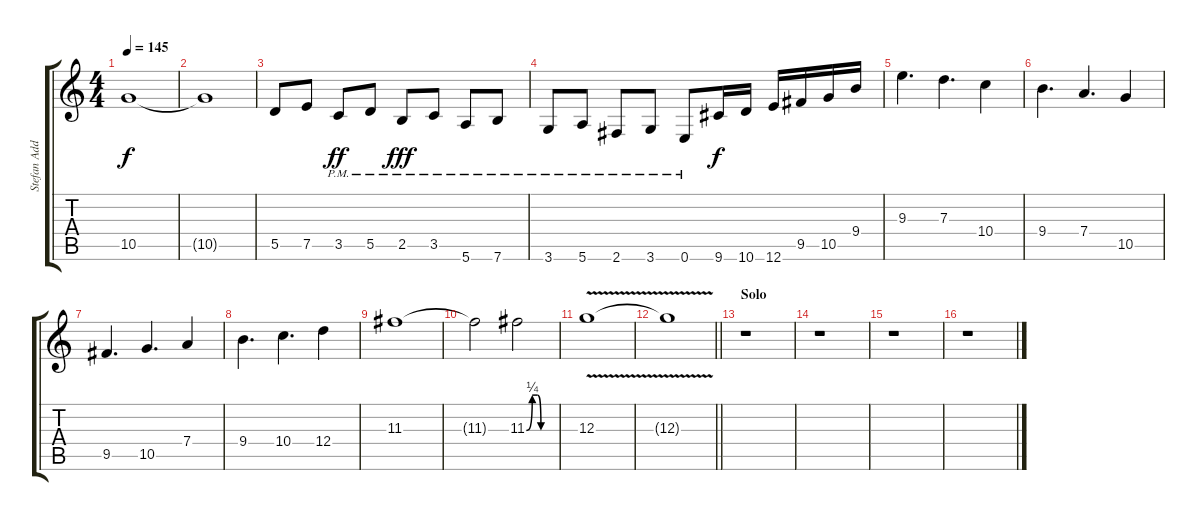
\track ("Stefan Add." "Stefan Add") {instrument distortionguitar}
\staff {score tabs}
\tuning (E4 B3 G3 D3 A2 E2) {hide}
\ts (4 4)
\tempo 145
\clef g2
\ks c
10.5.1{dy f} |
10.5{t}.1 |
5.5.8 7.5.8 3.5{pm}.8{dy ff} 5.5{pm}.8 2.5{pm}.8{dy fff} 3.5{pm}.8 5.6{pm}.8 7.6{pm}.8 |
3.6{pm}.8 5.6{pm}.8 2.6{pm}.8 3.6{pm}.8 0.6{pm}.8 9.6.16{dy f} 10.6.16 12.6.16 9.5.16 10.5.16 9.4.16 |
9.3.4{d} 7.3.4{d} 10.4.4 |
9.4.4{d} 7.4.4{d} 10.5.4 |
9.5.4{d} 10.5.4{d} 7.4.4 |
9.4.4{d} 10.4.4{d} 12.4.4 |
11.3.1 |
11.3{t}.2 11.3{be (custom 0 0 12 1 23 1 30 0 60 0)}.2 |
12.3{v}.1 |
\barLineRight lightlight
12.3{t}.1{volume 8} |
\section ("" "Solo")
r.1 |
r.1 |
r.1 |
r.1
